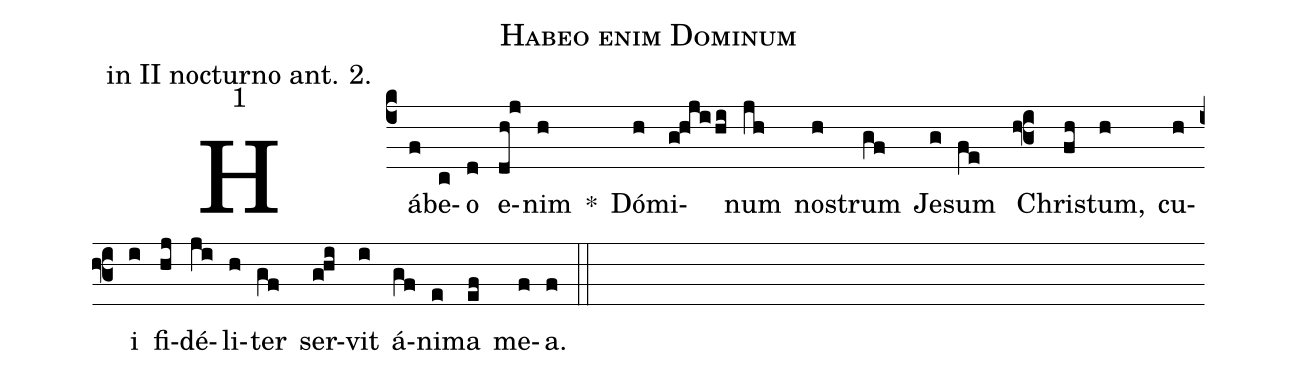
name: Habeo enim Dominum;
office-part: in II nocturno ant. 2.;
mode: 1;
%%
(c4)
Há(f)be(c)o(d) e(dh!j)nim(h) *()
Dó(h)mi(g!hjihi)num(jh)
% v rukopise: meum
nos(h)trum(gf) Je(g)sum(fe)
(f3)
Chris(fh)tum,(h)
cu(h)i(i) fi(hj)dé(ji)li(h)ter(gf) ser(g!hi)vit(i) á(gf)ni(e)ma(ef) me(f)a.(f) (::)

% (c4)
% E(h)u(h)o(g)u(f)a(gh)e(g) (::)
